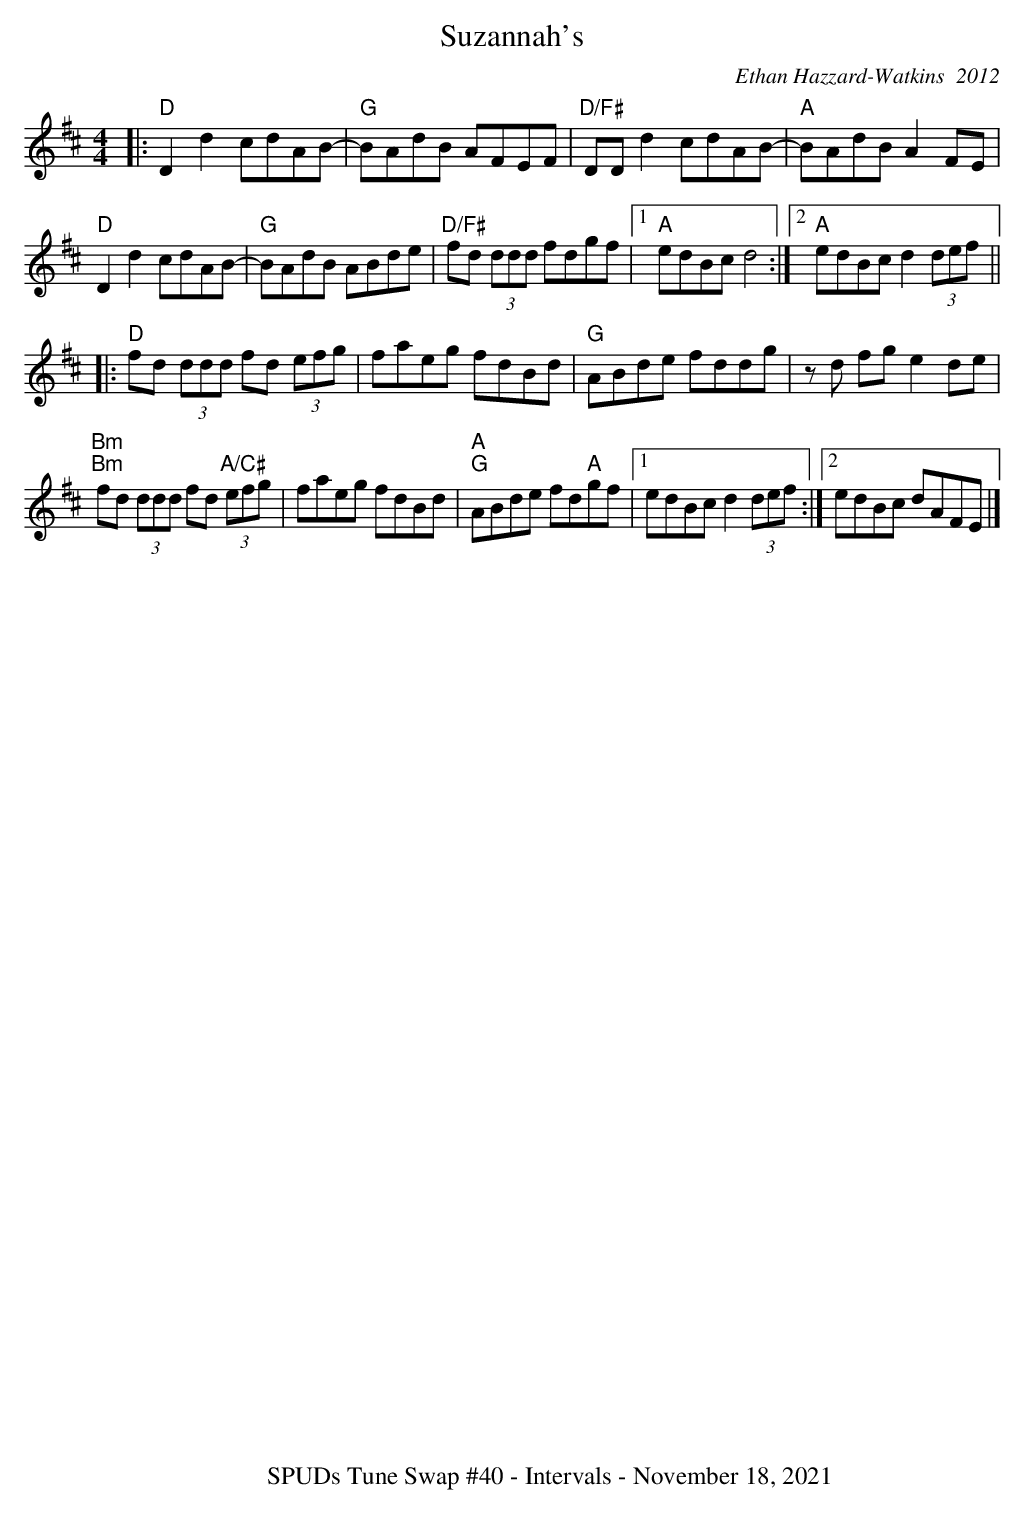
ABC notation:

X:1
T:Suzannah's
C:Ethan Hazzard-Watkins  2012
M:4/4
K:D
|:"D"D2d2 cdAB-|"G"BAdB AFEF|"D/F#"DD d2 cdAB-|"A"BAdB A2FE|
"D"D2d2 cdAB-|"G"BAdB ABde|"D/F#"fd (3ddd fdgf|1"A"edBc d4:|2"A"edBcd2 (3def||
|:"D"fd (3ddd fd (3efg|faeg fdBd|"G"ABde fddg|zd fg e2 de|
"Bm""Bm"fd (3ddd fd "A/C#"(3efg|faeg fdBd|"A""G"ABde fd"A"gf|1edBcd2 (3def:|2edBc dAFE|]
